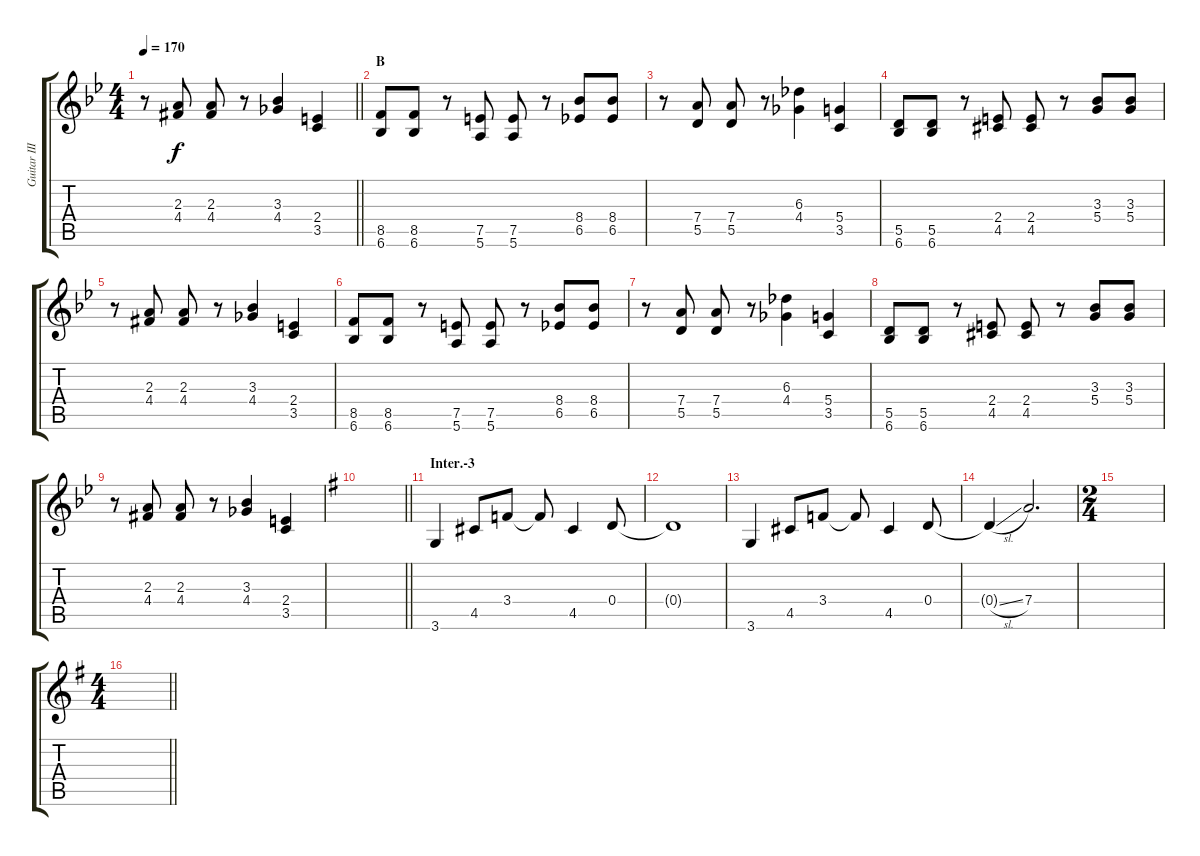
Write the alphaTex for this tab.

\track ("Guitar III(Kawaguchi Norimi/\"Christina\")" "Guitar III") {instrument overdrivenguitar}
\staff {score tabs}
\tuning (E4 B3 G3 D3 A2 E2) {hide}
\ts (4 4)
\tempo 170
\clef g2
\barLineRight lightlight
\ks bb
r.8{dy f} (2.3 4.4{acc #}).8 (2.3 4.4{acc #}).8 r.8 (3.3 4.4).4 (2.4 3.5).4 |
\section ("" "B")
(8.5 6.6).8 (8.5 6.6).8 r.8 (7.5 5.6).8 (7.5 5.6).8 r.8 (8.4 6.5).8 (8.4 6.5).8 |
r.8 (7.4 5.5).8 (7.4 5.5).8 r.8 (6.3 4.4).4 (5.4 3.5).4 |
(5.5 6.6).8 (5.5 6.6).8 r.8 (2.4 4.5{acc #}).8 (2.4 4.5{acc #}).8 r.8 (3.3 5.4).8 (3.3 5.4).8 |
r.8 (2.3 4.4{acc #}).8 (2.3 4.4{acc #}).8 r.8 (3.3 4.4).4 (2.4 3.5).4 |
(8.5 6.6).8 (8.5 6.6).8 r.8 (7.5 5.6).8 (7.5 5.6).8 r.8 (8.4 6.5).8 (8.4 6.5).8 |
r.8 (7.4 5.5).8 (7.4 5.5).8 r.8 (6.3 4.4).4 (5.4 3.5).4 |
(5.5 6.6).8 (5.5 6.6).8 r.8 (2.4 4.5{acc #}).8 (2.4 4.5{acc #}).8 r.8 (3.3 5.4).8 (3.3 5.4).8 |
r.8 (2.3 4.4{acc #}).8 (2.3 4.4{acc #}).8 r.8 (3.3 4.4).4 (2.4 3.5).4 |
\barLineRight lightlight
\ks g
|
\section ("" "Inter.-3")
3.6.4 4.5.8 3.4.8 3.4{t}.8 4.5.4 0.4.8 |
0.4{t}.1 |
3.6.4 4.5.8 3.4.8 3.4{t}.8 4.5.4 0.4.8 |
0.4{sl t}.4 7.4.2{d} |
\ts (2 4)
|
\ts (4 4)
\barLineRight lightlight
